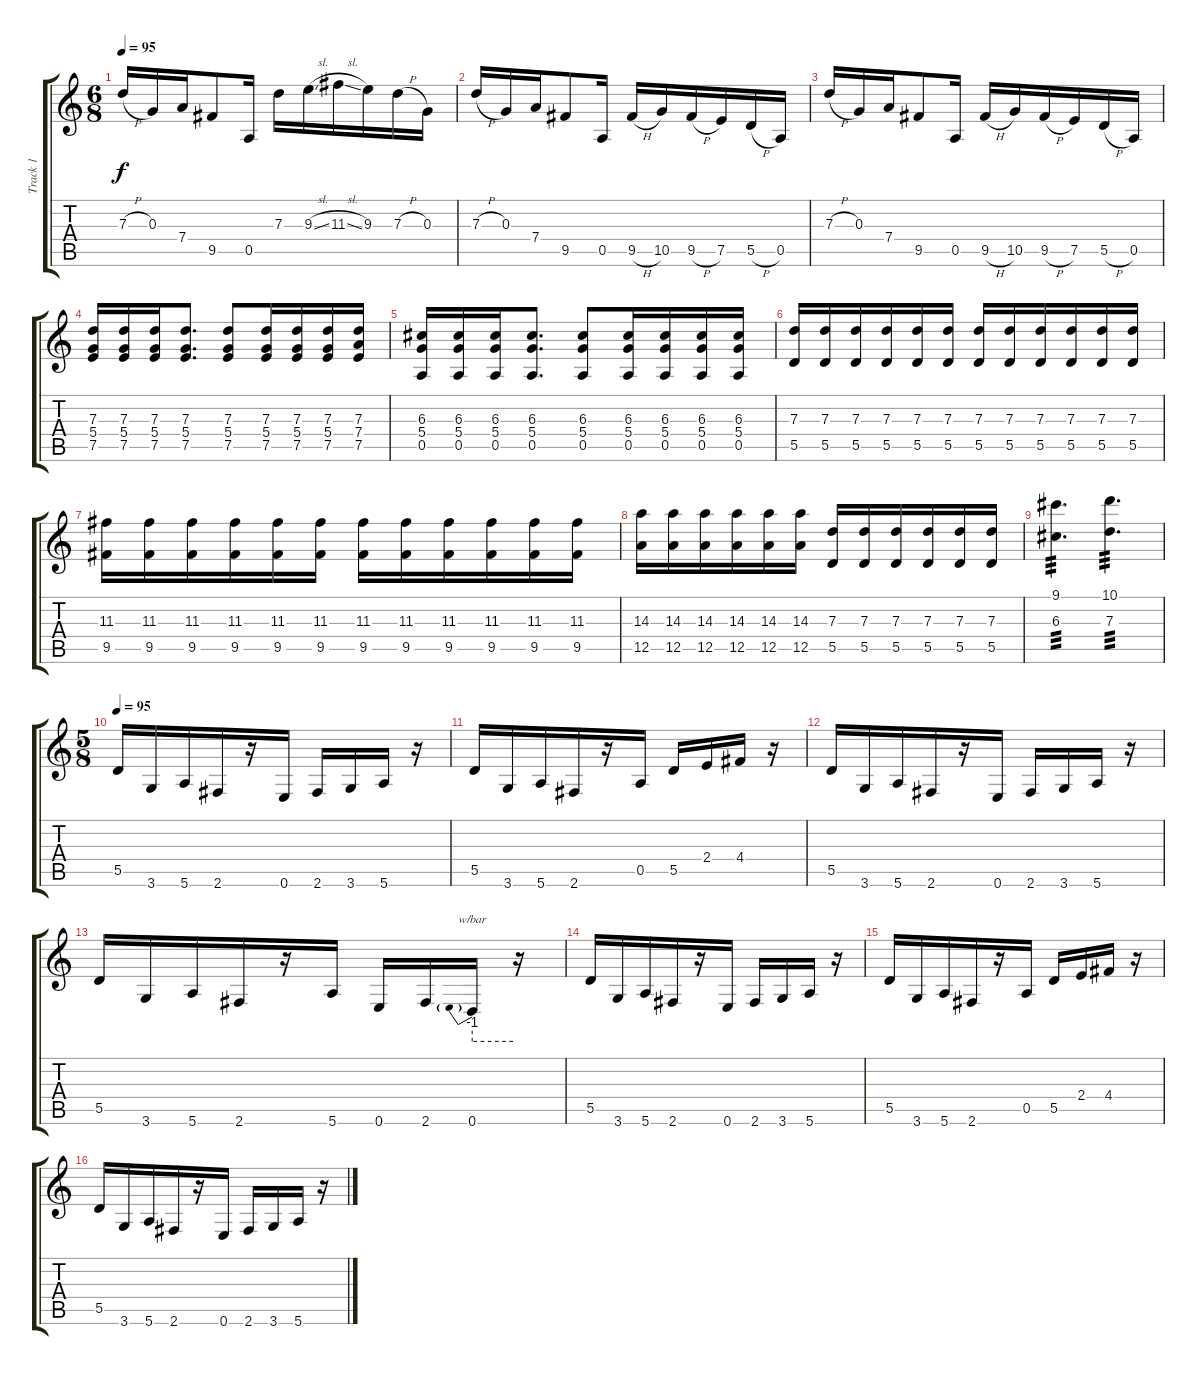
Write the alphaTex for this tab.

\track ("Track 1" "Track 1") {instrument overdrivenguitar}
\staff {score tabs}
\tuning (E4 B3 G3 D3 A2 E2) {hide}
\ts (6 8)
\tempo 95
\clef g2
\ks c
7.3{h}.16{dy f} 0.3.16 7.4.16 9.5.8 0.5.16 7.3.16 9.3{sl}.16 11.3{sl}.16 9.3.16 7.3{h}.16 0.3.16 |
7.3{h}.16 0.3.16 7.4.16 9.5.8 0.5.16 9.5{h}.16 10.5.16 9.5{h}.16 7.5.16 5.5{h}.16 0.5.16 |
7.3{h}.16 0.3.16 7.4.16 9.5.8 0.5.16 9.5{h}.16 10.5.16 9.5{h}.16 7.5.16 5.5{h}.16 0.5.16 |
(7.3 5.4 7.5).16 (7.3 5.4 7.5).16 (7.3 5.4 7.5).16 (7.3 5.4 7.5).8{d} (7.3 5.4 7.5).8 (7.3 5.4 7.5).16 (7.3 5.4 7.5).16 (7.3 5.4 7.5).16 (7.3 7.4 7.5).16 |
(6.3 5.4 0.5).16 (6.3 5.4 0.5).16 (6.3 5.4 0.5).16 (6.3 5.4 0.5).8{d} (6.3 5.4 0.5).8 (6.3 5.4 0.5).16 (6.3 5.4 0.5).16 (6.3 5.4 0.5).16 (6.3 5.4 0.5).16 |
(7.3 5.5).16 (7.3 5.5).16 (7.3 5.5).16 (7.3 5.5).16 (7.3 5.5).16 (7.3 5.5).16 (7.3 5.5).16 (7.3 5.5).16 (7.3 5.5).16 (7.3 5.5).16 (7.3 5.5).16 (7.3 5.5).16 |
(11.3 9.5).16 (11.3 9.5).16 (11.3 9.5).16 (11.3 9.5).16 (11.3 9.5).16 (11.3 9.5).16 (11.3 9.5).16 (11.3 9.5).16 (11.3 9.5).16 (11.3 9.5).16 (11.3 9.5).16 (11.3 9.5).16 |
(14.3 12.5).16 (14.3 12.5).16 (14.3 12.5).16 (14.3 12.5).16 (14.3 12.5).16 (14.3 12.5).16 (7.3 5.5).16 (7.3 5.5).16 (7.3 5.5).16 (7.3 5.5).16 (7.3 5.5).16 (7.3 5.5).16 |
(9.1 6.3).4{d tp 3} (10.1 7.3).4{d tp 3} |
\ts (5 8)
\tempo 95
5.5.16 3.6.16 5.6.16 2.6.16 r.16 0.6.16 2.6.16 3.6.16 5.6.16 r.16 |
5.5.16 3.6.16 5.6.16 2.6.16 r.16 0.5.16 5.5.16 2.4.16 4.4.16 r.16 |
5.5.16 3.6.16 5.6.16 2.6.16 r.16 0.6.16 2.6.16 3.6.16 5.6.16 r.16 |
5.5.16 3.6.16 5.6.16 2.6.16 r.16 5.6.16 0.6.16 2.6.16 0.6.16{tbe (predive default 0 -4 60 -4)} r.16 |
5.5.16 3.6.16 5.6.16 2.6.16 r.16 0.6.16 2.6.16 3.6.16 5.6.16 r.16 |
5.5.16 3.6.16 5.6.16 2.6.16 r.16 0.5.16 5.5.16 2.4.16 4.4.16 r.16 |
5.5.16 3.6.16 5.6.16 2.6.16 r.16 0.6.16 2.6.16 3.6.16 5.6.16 r.16
